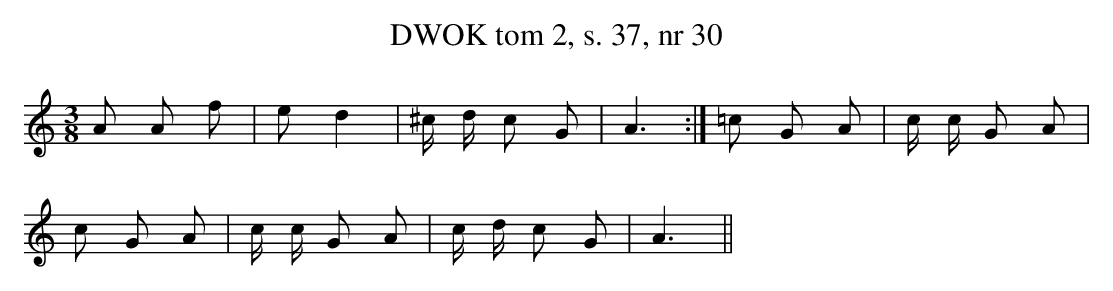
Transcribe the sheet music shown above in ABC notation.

X:1
T: DWOK tom 2, s. 37, nr 30
L: 1/16
M: 3/8
K: C
A2 A2 f2 |\
e2 d4 |\
^c1 d1 c2 G2 |\
A6 :| =c2 G2 A2 |\
c1 c1 G2 A2 |
c2 G2 A2 |\
c1 c1 G2 A2 |\
c1 d1 c2 G2 |\
A6 ||
